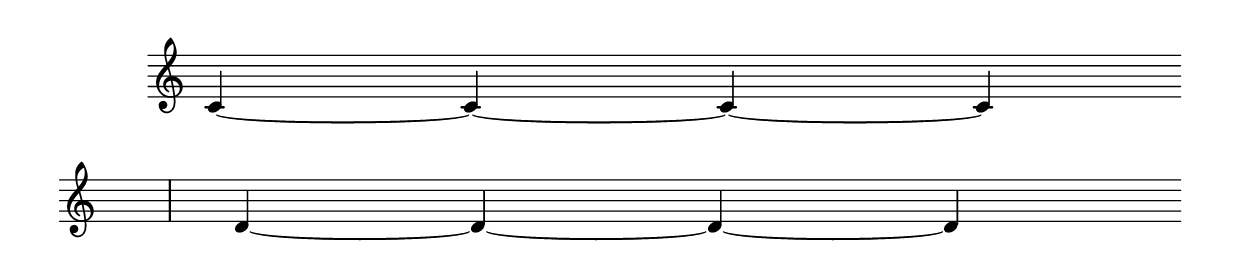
#(ly:set-option 'midi-extension "mid")
\version "2.12.3"
\include "english.ly"
\header{ 
title = ""
composer = ""
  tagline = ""  % removed 
}
%{
 | S - - -

| R - - - 
 %}
  
melody = {
\once \override Staff.TimeSignature #'stencil = ##f
\clef treble
\key c \major
\autoBeamOn  
\cadenzaOn
\bar "|" c'4~ c'4~ c'4~ c'4\break        \grace s64 
\bar "|" d'4~ d'4~ d'4~ d'4
}

text = \lyricmode {
  
}

\score{

<<
  \new Voice = "one" {
    \melody
  }
  \new Lyrics \lyricsto "one" \text
>>
\layout {
  \context {
       \Score
    \remove "Bar_number_engraver"
  } 
  }
\midi { 
  \context {
    \Score
    tempoWholesPerMinute = #(ly:make-moment 200 4)
   }
 }
}
